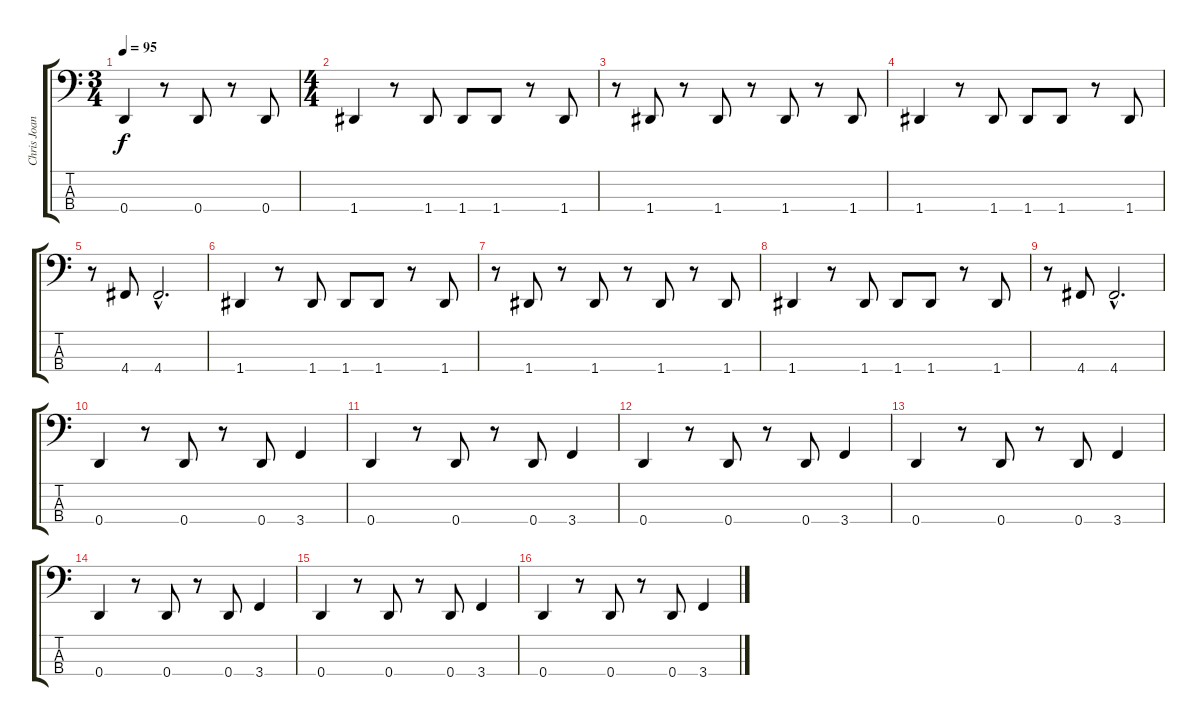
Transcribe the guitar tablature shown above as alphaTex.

\track ("Chris Joannou (bass)" "Chris Joan") {instrument electricbasspick}
\staff {score tabs}
\tuning (G2 D2 A1 D1) {hide}
\ts (3 4)
\tempo 95
\clef f4
\ks c
0.4.4{dy f} r.8 0.4.8 r.8 0.4.8 |
\ts (4 4)
1.4.4 r.8 1.4.8 1.4.8 1.4.8 r.8 1.4.8 |
r.8 1.4.8 r.8 1.4.8 r.8 1.4.8 r.8 1.4.8 |
1.4.4 r.8 1.4.8 1.4.8 1.4.8 r.8 1.4.8 |
r.8 4.4.8 4.4{hac}.2{d} |
1.4.4 r.8 1.4.8 1.4.8 1.4.8 r.8 1.4.8 |
r.8 1.4.8 r.8 1.4.8 r.8 1.4.8 r.8 1.4.8 |
1.4.4 r.8 1.4.8 1.4.8 1.4.8 r.8 1.4.8 |
r.8 4.4.8 4.4{hac}.2{d} |
0.4.4 r.8 0.4.8 r.8 0.4.8 3.4.4 |
0.4.4 r.8 0.4.8 r.8 0.4.8 3.4.4 |
0.4.4 r.8 0.4.8 r.8 0.4.8 3.4.4 |
0.4.4 r.8 0.4.8 r.8 0.4.8 3.4.4 |
0.4.4 r.8 0.4.8 r.8 0.4.8 3.4.4 |
0.4.4 r.8 0.4.8 r.8 0.4.8 3.4.4 |
0.4.4 r.8 0.4.8 r.8 0.4.8 3.4.4
